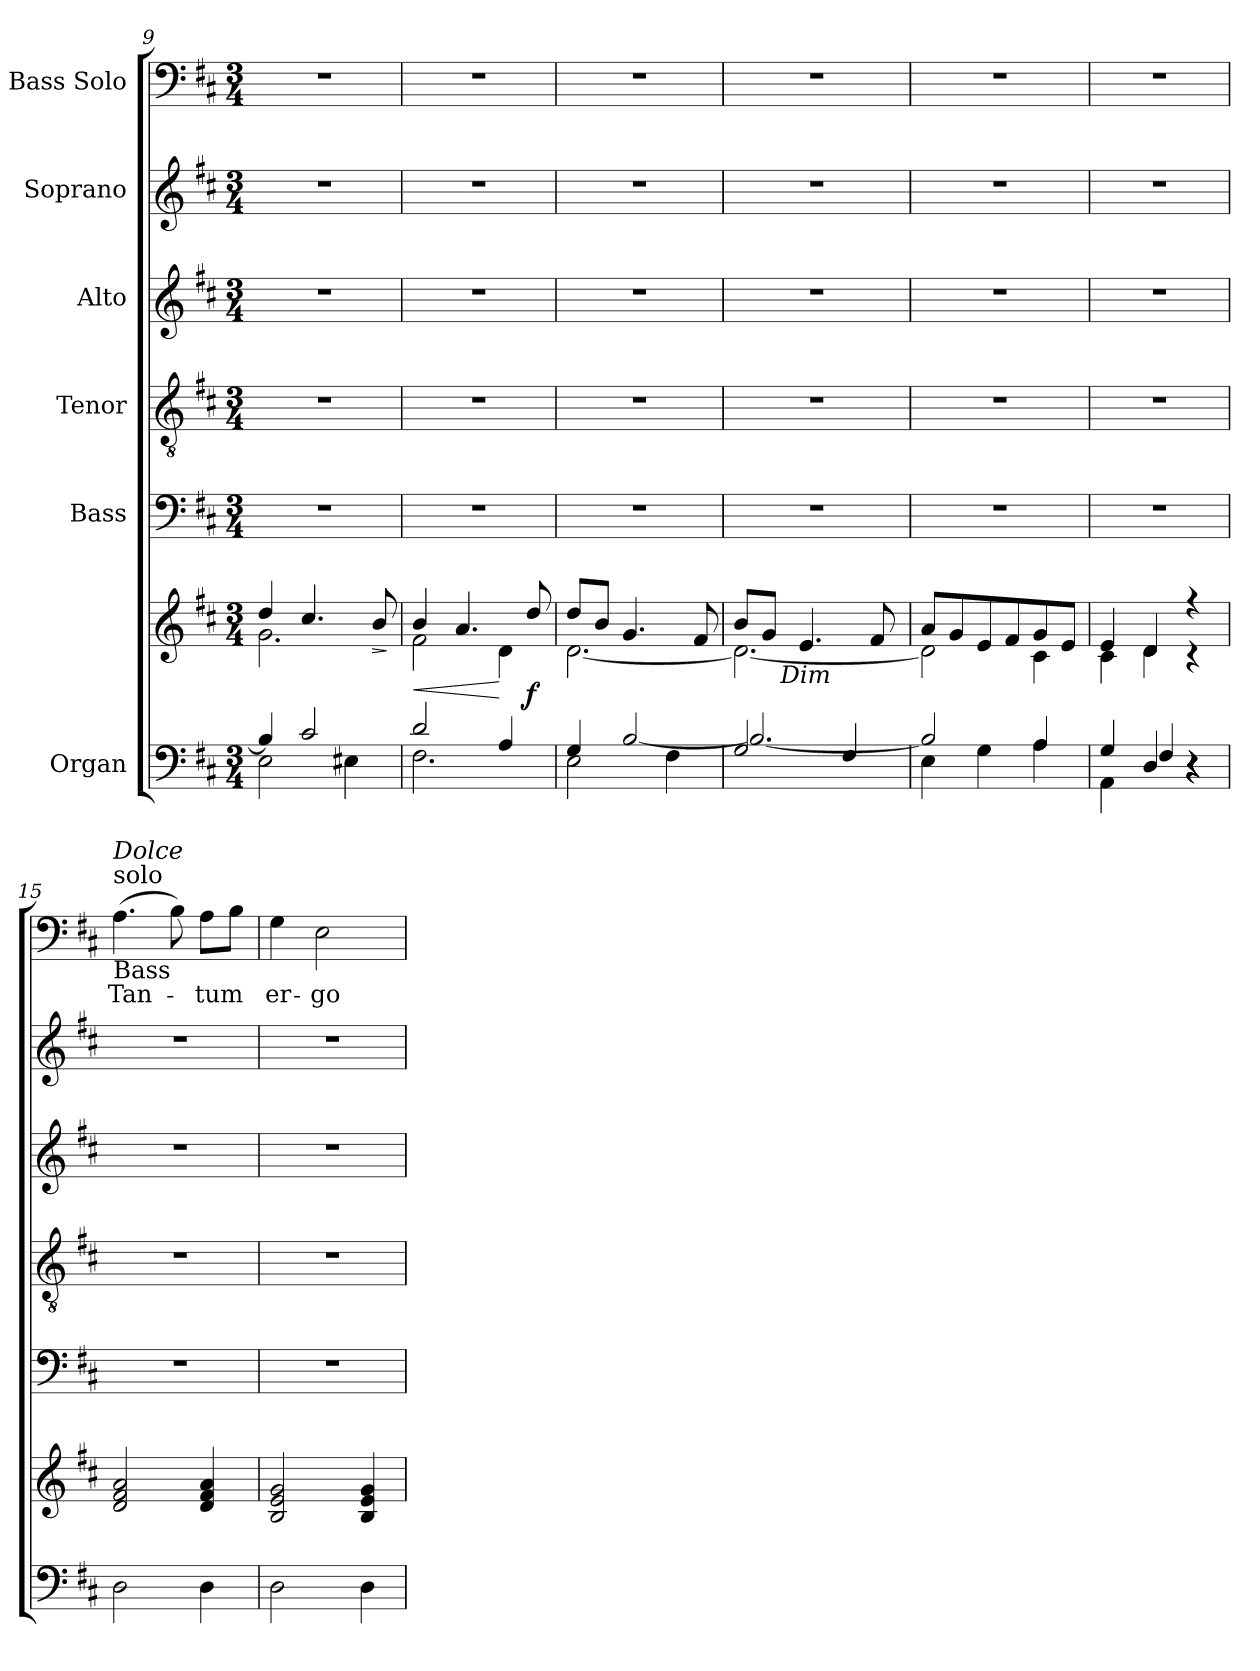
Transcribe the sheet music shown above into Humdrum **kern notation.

**kern	**kern	**dynam	**kern	**kern	**kern	**kern	**kern	**text
*part6	*part6	*part6	*part5	*part4	*part3	*part2	*part1	*part1
*staff7	*staff6	*staff6/7	*staff5	*staff4	*staff3	*staff2	*staff1	*staff1
*I"Organ	*	*	*I"Bass	*I"Tenor	*I"Alto	*I"Soprano	*I"Bass Solo	*
*clefF4	*clefG2	*	*clefF4	*clefGv2	*clefG2	*clefG2	*clefF4	*
*	*	*	*	*ITrd7c12	*	*	*	*
*k[f#c#]	*k[f#c#]	*	*k[f#c#]	*k[f#c#]	*k[f#c#]	*k[f#c#]	*k[f#c#]	*
*D:	*D:	*	*D:	*D:	*D:	*D:	*D:	*
*M3/4	*M3/4	*	*M3/4	*M3/4	*M3/4	*M3/4	*M3/4	*
=9	=9	=9	=9	=9	=9	=9	=9	=9
*^	*^	*	*	*	*	*	*	*
!	!	!	!	!	!LO:N:vis=1	!LO:N:vis=1	!LO:N:vis=1	!LO:N:vis=1	!LO:N:vis=1	!
2Ei\	4Bi/]	4ddi/	2.gi\	.	2.r	2.r	2.r	2.r	2.r	.
.	2c#i/	4.cc#i/	.	.	.	.	.	.	.	.
4E#Xi\	.	.	.	.	.	.	.	.	.	.
!	!	!	!	!LO:HP:b	!	!	!	!	!	!
.	.	8bi/	.	>	.	.	.	.	.	.
*v	*v	*	*	*	*	*	*	*	*	*
*	*v	*v	*	*	*	*	*	*	*
.	.	]	.	.	.	.	.	.
=10	=10	=10	=10	=10	=10	=10	=10	=10
*^	*^	*	*	*	*	*	*	*
!	!	!	!	!LO:HP:b	!LO:N:vis=1	!LO:N:vis=1	!LO:N:vis=1	!LO:N:vis=1	!LO:N:vis=1	!
*	*^	*	*	*	*	*	*	*	*	*
2.F#i\	2di/	2ryy	4bi/	2f#i\	<	2.r	2.r	2.r	2.r	2.r	.
.	.	.	4.ai/	.	.	.	.	.	.	.	.
.	4Ai/	8ryy	.	4di\	[	.	.	.	.	.	.
.	.	8ryy	8ddi/	.	f	.	.	.	.	.	.
=11	=11	=11	=11	=11	=11	=11	=11	=11	=11	=11	=11
!	!	!	!	!	!	!LO:N:vis=1	!LO:N:vis=1	!LO:N:vis=1	!LO:N:vis=1	!LO:N:vis=1	!
*	*v	*v	*	*	*	*	*	*	*	*	*
2Ei\	4Gi/	8ddi/L	[2.di\	.	2.r	2.r	2.r	2.r	2.r	.
.	.	8bi/J	.	.	.	.	.	.	.	.
.	[2Bi/	4.gi/	.	.	.	.	.	.	.	.
4F#i\	.	.	.	.	.	.	.	.	.	.
.	.	8f#i/	.	.	.	.	.	.	.	.
=12	=12	=12	=12	=12	=12	=12	=12	=12	=12	=12
!	!	!	!	!	!LO:N:vis=1	!LO:N:vis=1	!LO:N:vis=1	!LO:N:vis=1	!LO:N:vis=1	!
*	*	*	*^	*	*	*	*	*	*	*
2Gi/	2.Bi/_	8bi/L	2.di\_	8ryy	.	2.r	2.r	2.r	2.r	2.r	.
.	.	8gi/J	.	32...ryy	.	.	.	.	.	.	.
!	!	!	!	!LO:TX:b:i:t=Dim	!	!	!	!	!	!	!
.	.	.	.	2ryy	.	.	.	.	.	.	.
.	.	4.ei/	.	.	.	.	.	.	.	.	.
4F#i/	.	.	.	.	.	.	.	.	.	.	.
.	.	8f#i/	.	.	.	.	.	.	.	.	.
.	.	.	.	16ryy	.	.	.	.	.	.	.
.	.	.	.	256ryy	.	.	.	.	.	.	.
=13	=13	=13	=13	=13	=13	=13	=13	=13	=13	=13	=13
!	!	!	!	!	!	!LO:N:vis=1	!LO:N:vis=1	!LO:N:vis=1	!LO:N:vis=1	!LO:N:vis=1	!
*	*	*	*v	*v	*	*	*	*	*	*	*
4Ei\	2Bi/]	8ai/L	2di\]	.	2.r	2.r	2.r	2.r	2.r	.
.	.	8gi/	.	.	.	.	.	.	.	.
4Gi\	.	8ei/	.	.	.	.	.	.	.	.
.	.	8f#i/	.	.	.	.	.	.	.	.
4Ai/	4Ai\	8gi/	4c#i\	.	.	.	.	.	.	.
.	.	8ei/J	.	.	.	.	.	.	.	.
=14	=14	=14	=14	=14	=14	=14	=14	=14	=14	=14
*	*^	*	*	*	*	*	*	*	*	*
!	!	!	!	!	!	!LO:N:vis=1	!LO:N:vis=1	!LO:N:vis=1	!LO:N:vis=1	!LO:N:vis=1	!
4AAi\	2ryy	4Gi/	4ei/	4c#i\	.	2.r	2.r	2.r	2.r	2.r	.
4Di/	.	4F#i/	4di/	4di\	.	.	.	.	.	.	.
4r	4r	4r	4r	4r	.	.	.	.	.	.	.
!!LO:LB:g=z
=15	=15	=15	=15	=15	=15	=15	=15	=15	=15	=15	=15
!	!	!	!	!	!	!LO:N:vis=1	!LO:N:vis=1	!LO:N:vis=1	!LO:N:vis=1	!	!
*v	*v	*v	*	*	*	*	*	*	*	*	*
*	*v	*v	*	*	*	*	*	*	*
*^	*^	*	*	*	*	*	*	*
*	*^	*	*	*	*	*	*	*	*	*
!	!	!	!	!	!	!	!	!	!	!LO:TX:b:t=Bass	!
!	!	!	!	!	!	!	!	!	!	!LO:TX:t=solo	!
!	!	!	!	!	!	!	!	!	!	!LO:TX:a:i:t=Dolce	!
!	!	!	!LO:TX:b:i:t=Dolce	!	!	!	!	!	!	!	!
!	!	!	!	!	!	!	!	!	!	!	!LO:LY:b:color=#000000
*v	*v	*v	*	*	*	*	*	*	*	*	*
*	*v	*v	*	*	*	*	*	*	*
2Di\	2di/ 2f#i 2ai	.	2.r	2.r	2.r	2.r	(4.Ai\	Tan-
.	.	.	.	.	.	.	8Bi\)	.
!	!	!	!	!	!	!	!	!LO:LY:b:color=#000000
4Di\	4di/ 4f#i 4ai	.	.	.	.	.	8Ai\L	-tum
.	.	.	.	.	.	.	8Bi\J	.
=16	=16	=16	=16	=16	=16	=16	=16	=16
!	!	!	!LO:N:vis=1	!LO:N:vis=1	!LO:N:vis=1	!LO:N:vis=1	!	!
!	!	!	!	!	!	!	!	!LO:LY:b:color=#000000
2Di\	2Bi/ 2ei 2gi	.	2.r	2.r	2.r	2.r	4Gi\	er-
!	!	!	!	!	!	!	!	!LO:LY:b:color=#000000
.	.	.	.	.	.	.	2Ei\	-go
4Di\	4Bi/ 4ei 4gi	.	.	.	.	.	.	.
=	=	=	=	=	=	=	=	=
*-	*-	*-	*-	*-	*-	*-	*-	*-
